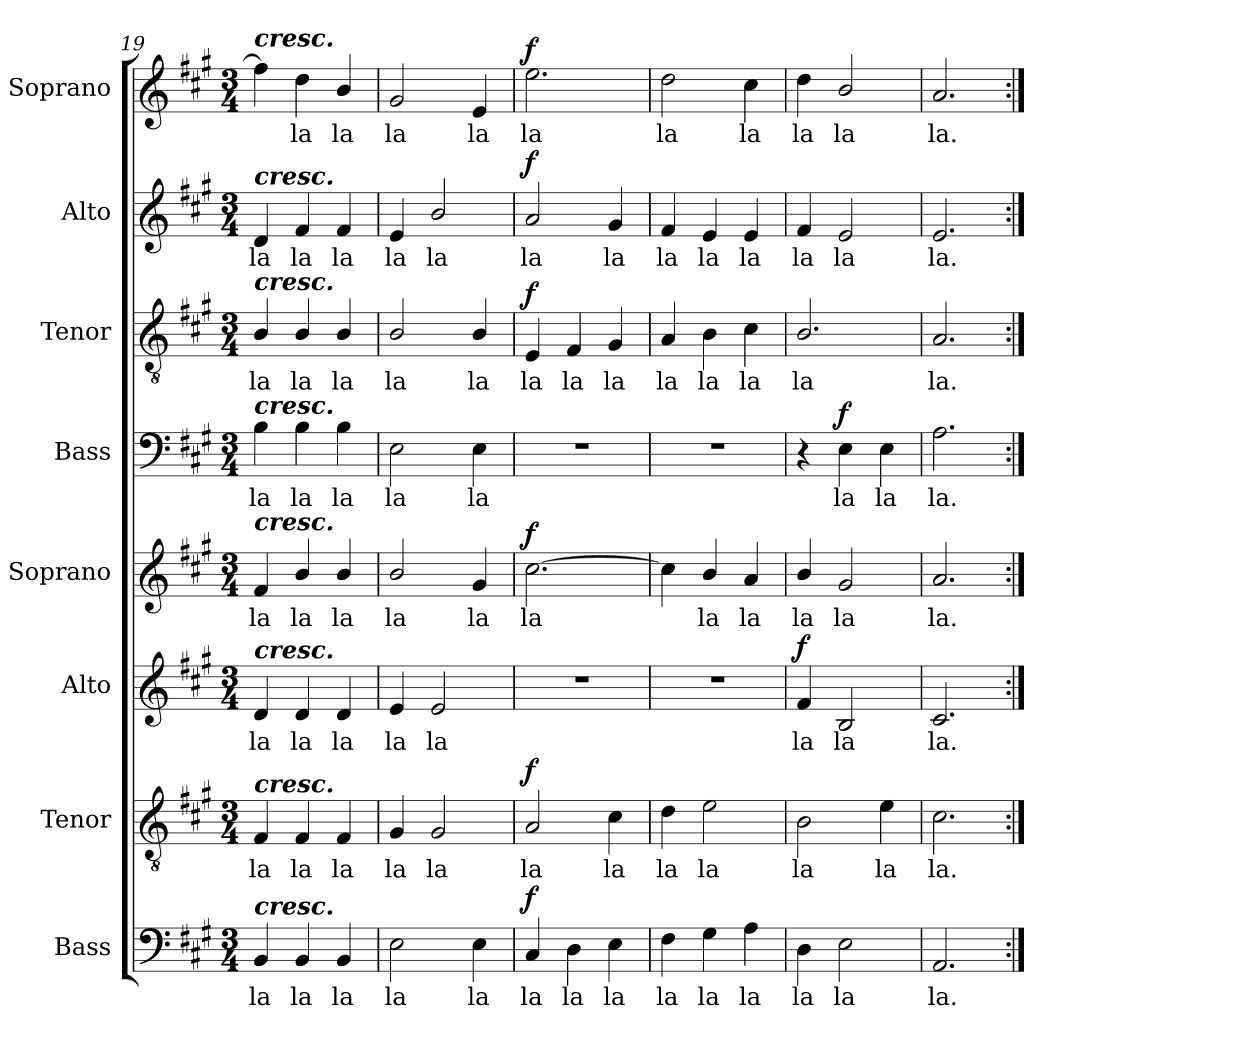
**kern	**text	**dynam	**kern	**text	**dynam	**kern	**text	**dynam	**kern	**text	**dynam	**kern	**text	**dynam	**kern	**text	**dynam	**kern	**text	**dynam	**kern	**text	**dynam
*part8	*part8	*part8	*part7	*part7	*part7	*part6	*part6	*part6	*part5	*part5	*part5	*part4	*part4	*part4	*part3	*part3	*part3	*part2	*part2	*part2	*part1	*part1	*part1
*staff8	*staff8	*staff8	*staff7	*staff7	*staff7	*staff6	*staff6	*staff6	*staff5	*staff5	*staff5	*staff4	*staff4	*staff4	*staff3	*staff3	*staff3	*staff2	*staff2	*staff2	*staff1	*staff1	*staff1
*I"Bass	*	*	*I"Tenor	*	*	*I"Alto	*	*	*I"Soprano	*	*	*I"Bass	*	*	*I"Tenor	*	*	*I"Alto	*	*	*I"Soprano	*	*
*I'B	*	*	*I'T	*	*	*I'A	*	*	*I'S	*	*	*I'B	*	*	*I'T	*	*	*I'A	*	*	*I'S	*	*
!!LO:LB:g=z
*clefF4	*	*	*clefGv2	*	*	*clefG2	*	*	*clefG2	*	*	*clefF4	*	*	*clefGv2	*	*	*clefG2	*	*	*clefG2	*	*
*k[f#c#g#]	*	*	*k[f#c#g#]	*	*	*k[f#c#g#]	*	*	*k[f#c#g#]	*	*	*k[f#c#g#]	*	*	*k[f#c#g#]	*	*	*k[f#c#g#]	*	*	*k[f#c#g#]	*	*
*A:	*	*	*A:	*	*	*A:	*	*	*A:	*	*	*A:	*	*	*A:	*	*	*A:	*	*	*A:	*	*
*M3/4	*	*	*M3/4	*	*	*M3/4	*	*	*M3/4	*	*	*M3/4	*	*	*M3/4	*	*	*M3/4	*	*	*M3/4	*	*
=19	=19	=19	=19	=19	=19	=19	=19	=19	=19	=19	=19	=19	=19	=19	=19	=19	=19	=19	=19	=19	=19	=19	=19
!	!	!	!	!	!	!	!	!	!	!	!	!	!	!	!	!	!	!	!	!	!LO:TX:a:Bi:t=cresc.	!	!
!	!	!	!	!	!	!	!	!	!	!	!	!	!	!	!	!	!	!LO:TX:a:Bi:t=cresc.	!	!	!	!	!
!	!	!	!	!	!	!	!	!	!	!	!	!	!	!	!LO:TX:a:Bi:t=cresc.	!	!	!	!	!	!	!	!
!	!	!	!	!	!	!	!	!	!	!	!	!LO:TX:a:Bi:t=cresc.	!	!	!	!	!	!	!	!	!	!	!
!	!	!	!	!	!	!	!	!	!LO:TX:a:Bi:t=cresc.	!	!	!	!	!	!	!	!	!	!	!	!	!	!
!	!	!	!	!	!	!LO:TX:a:Bi:t=cresc.	!	!	!	!	!	!	!	!	!	!	!	!	!	!	!	!	!
!	!	!	!LO:TX:a:Bi:t=cresc.	!	!	!	!	!	!	!	!	!	!	!	!	!	!	!	!	!	!	!	!
!LO:TX:a:Bi:t=cresc.	!	!	!	!	!	!	!	!	!	!	!	!	!	!	!	!	!	!	!	!	!	!	!
!	!LO:LY:b	!	!	!LO:LY:b	!	!	!LO:LY:b	!	!	!LO:LY:b	!	!	!LO:LY:b	!	!	!LO:LY:b	!	!	!LO:LY:b	!	!	!	!
4BB	la	.	4F#	la	.	4d	la	.	4f#	la	.	4B	la	.	4B/	la	.	4d	la	.	4ff#]	.	.
!	!LO:LY:b	!	!	!LO:LY:b	!	!	!LO:LY:b	!	!	!LO:LY:b	!	!	!LO:LY:b	!	!	!LO:LY:b	!	!	!LO:LY:b	!	!	!LO:LY:b	!
4BB	la	.	4F#	la	.	4d	la	.	4b/	la	.	4B	la	.	4B/	la	.	4f#	la	.	4dd	la	.
!	!LO:LY:b	!	!	!LO:LY:b	!	!	!LO:LY:b	!	!	!LO:LY:b	!	!	!LO:LY:b	!	!	!LO:LY:b	!	!	!LO:LY:b	!	!	!LO:LY:b	!
4BB	la	.	4F#	la	.	4d	la	.	4b/	la	.	4B	la	.	4B/	la	.	4f#	la	.	4b/	la	.
=20	=20	=20	=20	=20	=20	=20	=20	=20	=20	=20	=20	=20	=20	=20	=20	=20	=20	=20	=20	=20	=20	=20	=20
!	!LO:LY:b	!	!	!LO:LY:b	!	!	!LO:LY:b	!	!	!LO:LY:b	!	!	!LO:LY:b	!	!	!LO:LY:b	!	!	!LO:LY:b	!	!	!LO:LY:b	!
2E	la	.	4G#	la	.	4e	la	.	2b/	la	.	2E	la	.	2B/	la	.	4e	la	.	2g#	la	.
!	!	!	!	!LO:LY:b	!	!	!LO:LY:b	!	!	!	!	!	!	!	!	!	!	!	!LO:LY:b	!	!	!	!
.	.	.	2G#	la	.	2e	la	.	.	.	.	.	.	.	.	.	.	2b/	la	.	.	.	.
!	!LO:LY:b	!	!	!	!	!	!	!	!	!LO:LY:b	!	!	!LO:LY:b	!	!	!LO:LY:b	!	!	!	!	!	!LO:LY:b	!
4E	la	.	.	.	.	.	.	.	4g#	la	.	4E	la	.	4B/	la	.	.	.	.	4e	la	.
=21	=21	=21	=21	=21	=21	=21	=21	=21	=21	=21	=21	=21	=21	=21	=21	=21	=21	=21	=21	=21	=21	=21	=21
!	!LO:LY:b	!LO:DY:b	!	!LO:LY:b	!LO:DY:b	!LO:N:vis=1	!	!	!	!LO:LY:b	!LO:DY:b	!LO:N:vis=1	!	!	!	!LO:LY:b	!LO:DY:b	!	!LO:LY:b	!LO:DY:b	!	!LO:LY:b	!LO:DY:b
4C#	la	f	2A	la	f	2.r	.	.	[2.cc#	la	f	2.r	.	.	4E	la	f	2a	la	f	2.ee	la	f
!	!LO:LY:b	!	!	!	!	!	!	!	!	!	!	!	!	!	!	!LO:LY:b	!	!	!	!	!	!	!
4D	la	.	.	.	.	.	.	.	.	.	.	.	.	.	4F#	la	.	.	.	.	.	.	.
!	!LO:LY:b	!	!	!LO:LY:b	!	!	!	!	!	!	!	!	!	!	!	!LO:LY:b	!	!	!LO:LY:b	!	!	!	!
4E	la	.	4c#	la	.	.	.	.	.	.	.	.	.	.	4G#	la	.	4g#	la	.	.	.	.
=22	=22	=22	=22	=22	=22	=22	=22	=22	=22	=22	=22	=22	=22	=22	=22	=22	=22	=22	=22	=22	=22	=22	=22
!	!LO:LY:b	!	!	!LO:LY:b	!	!LO:N:vis=1	!	!	!	!	!	!LO:N:vis=1	!	!	!	!LO:LY:b	!	!	!LO:LY:b	!	!	!LO:LY:b	!
4F#	la	.	4d	la	.	2.r	.	.	4cc#]	.	.	2.r	.	.	4A	la	.	4f#	la	.	2dd	la	.
!	!LO:LY:b	!	!	!LO:LY:b	!	!	!	!	!	!LO:LY:b	!	!	!	!	!	!LO:LY:b	!	!	!LO:LY:b	!	!	!	!
4G#	la	.	2e	la	.	.	.	.	4b/	la	.	.	.	.	4B	la	.	4e	la	.	.	.	.
!	!LO:LY:b	!	!	!	!	!	!	!	!	!LO:LY:b	!	!	!	!	!	!LO:LY:b	!	!	!LO:LY:b	!	!	!LO:LY:b	!
4A	la	.	.	.	.	.	.	.	4a	la	.	.	.	.	4c#	la	.	4e	la	.	4cc#	la	.
=23	=23	=23	=23	=23	=23	=23	=23	=23	=23	=23	=23	=23	=23	=23	=23	=23	=23	=23	=23	=23	=23	=23	=23
!	!LO:LY:b	!	!	!LO:LY:b	!	!	!LO:LY:b	!LO:DY:b	!	!LO:LY:b	!	!	!	!	!	!LO:LY:b	!	!	!LO:LY:b	!	!	!LO:LY:b	!
4D	la	.	2B	la	.	4f#	la	f	4b/	la	.	4r	.	.	2.B/	la	.	4f#	la	.	4dd	la	.
!	!LO:LY:b	!	!	!	!	!	!LO:LY:b	!	!	!LO:LY:b	!	!	!LO:LY:b	!LO:DY:b	!	!	!	!	!LO:LY:b	!	!	!LO:LY:b	!
2E	la	.	.	.	.	2B	la	.	2g#	la	.	4E	la	f	.	.	.	2e	la	.	2b/	la	.
!	!	!	!	!LO:LY:b	!	!	!	!	!	!	!	!	!LO:LY:b	!	!	!	!	!	!	!	!	!	!
.	.	.	4e	la	.	.	.	.	.	.	.	4E	la	.	.	.	.	.	.	.	.	.	.
=24	=24	=24	=24	=24	=24	=24	=24	=24	=24	=24	=24	=24	=24	=24	=24	=24	=24	=24	=24	=24	=24	=24	=24
!	!LO:LY:b	!	!	!LO:LY:b	!	!	!LO:LY:b	!	!	!LO:LY:b	!	!	!LO:LY:b	!	!	!LO:LY:b	!	!	!LO:LY:b	!	!	!LO:LY:b	!
2.AA	la.	.	2.c#	la.	.	2.c#	la.	.	2.a	la.	.	2.A	la.	.	2.A	la.	.	2.e	la.	.	2.a	la.	.
=:|!	=:|!	=:|!	=:|!	=:|!	=:|!	=:|!	=:|!	=:|!	=:|!	=:|!	=:|!	=:|!	=:|!	=:|!	=:|!	=:|!	=:|!	=:|!	=:|!	=:|!	=:|!	=:|!	=:|!
*-	*-	*-	*-	*-	*-	*-	*-	*-	*-	*-	*-	*-	*-	*-	*-	*-	*-	*-	*-	*-	*-	*-	*-
